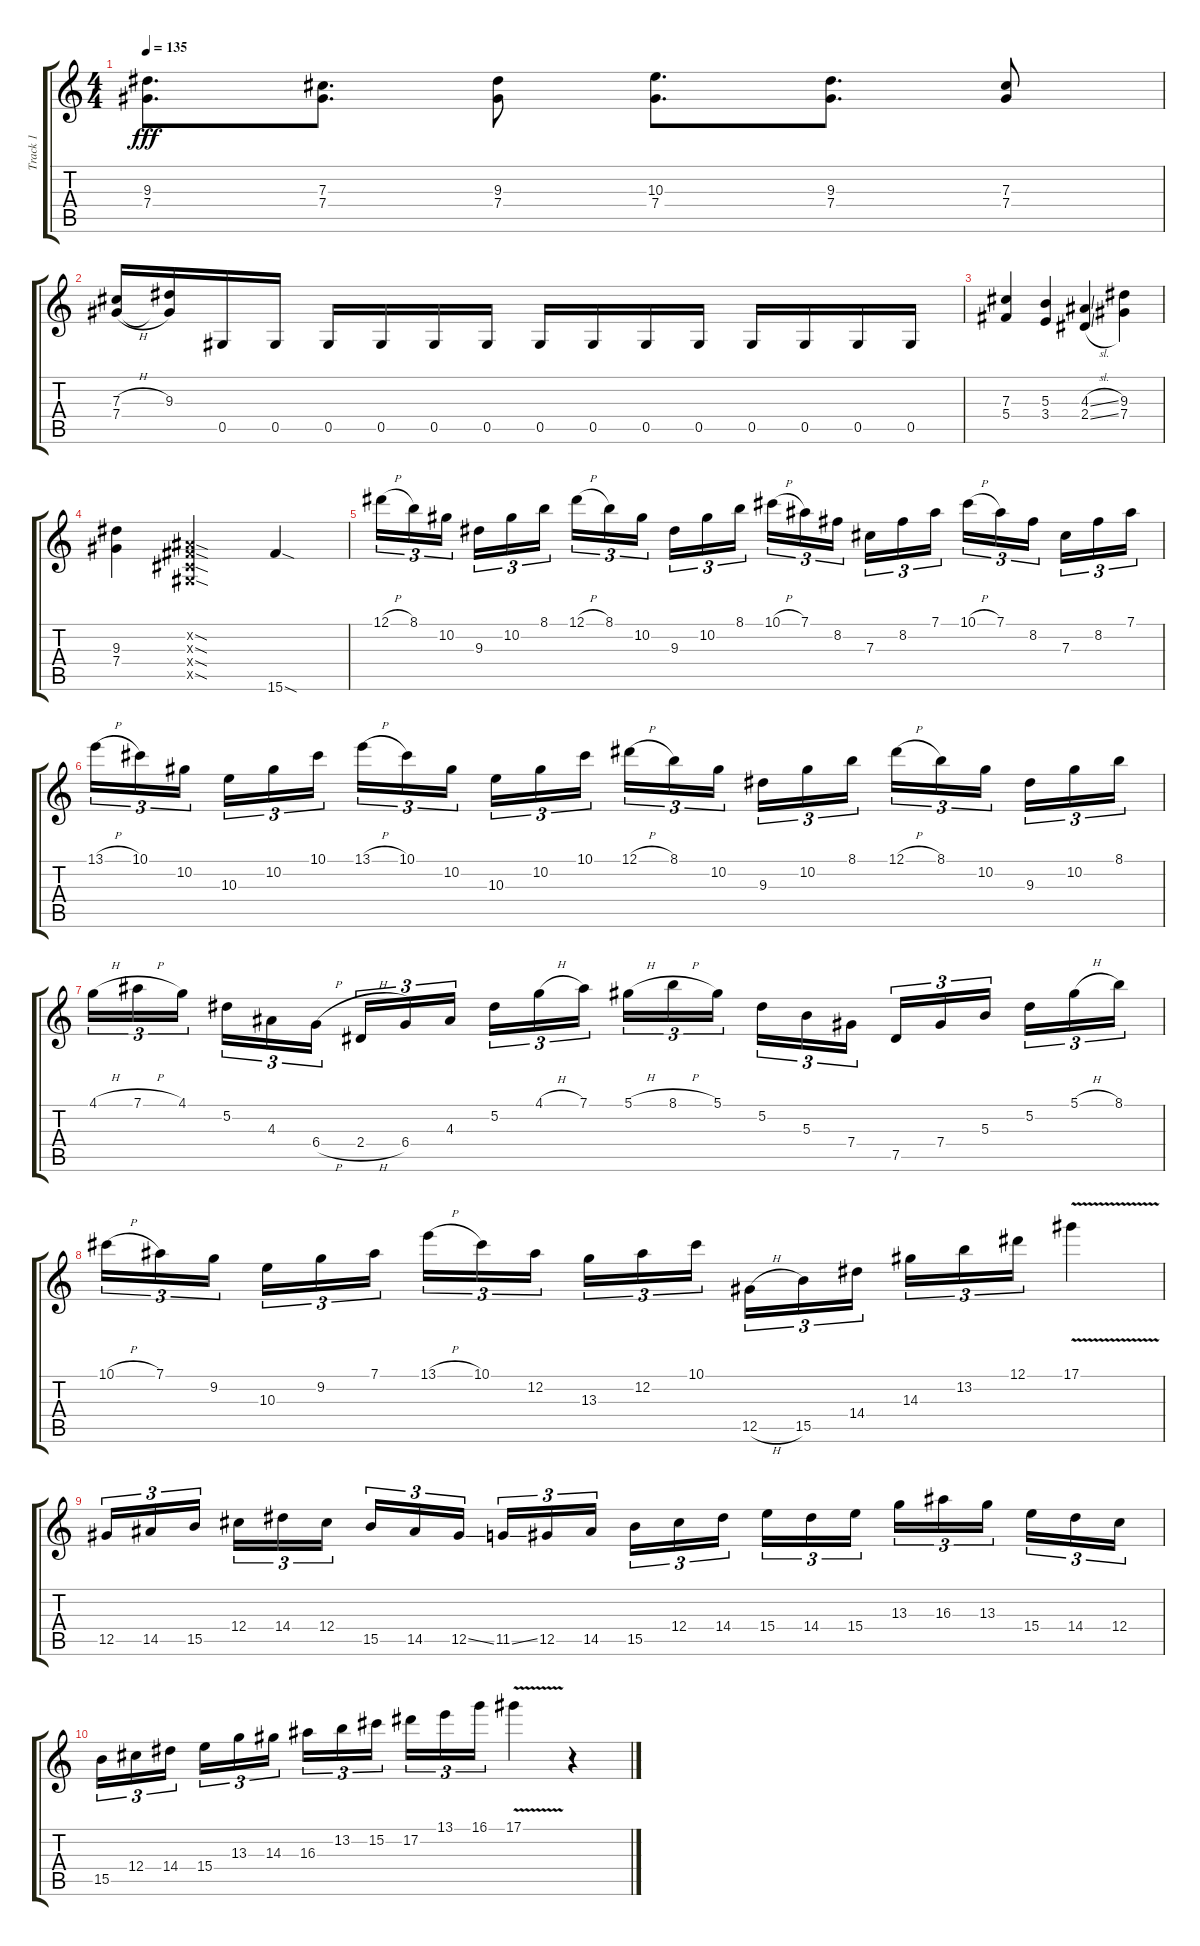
\track ("Track 1" "Track 1") {instrument overdrivenguitar}
\staff {score tabs}
\tuning (Eb4 Bb3 Gb3 Db3 Ab2 Eb2) {hide}
\ts (4 4)
\tempo 135
\clef g2
\ks c
(9.3 7.4).8{d dy fff} (7.3 7.4).8{d} (9.3 7.4).8 (10.3 7.4).8{d} (9.3 7.4).8{d} (7.3 7.4).8 |
(7.3{h} 7.4{h}).16 (9.3 7.4{t}).16 0.5.16 0.5.16 0.5.16 0.5.16 0.5.16 0.5.16 0.5.16 0.5.16 0.5.16 0.5.16 0.5.16 0.5.16 0.5.16 0.5.16 |
(7.3 5.4).4 (5.3 3.4).4 (4.3{sl} 2.4{sl}).4 (9.3 7.4).4 |
(9.3 7.4).4 (0.2{sod x} 0.3{sod x} 0.4{sod x} 0.5{sod x}).2 15.6{sod}.4 |
12.1{h}.16{tu (3 2)} 8.1.16{tu (3 2)} 10.2.16{tu (3 2) beam splitsecondary} 9.3.16{tu (3 2)} 10.2.16{tu (3 2)} 8.1.16{tu (3 2)} 12.1{h}.16{tu (3 2)} 8.1.16{tu (3 2)} 10.2.16{tu (3 2) beam splitsecondary} 9.3.16{tu (3 2)} 10.2.16{tu (3 2)} 8.1.16{tu (3 2)} 10.1{h}.16{tu (3 2)} 7.1.16{tu (3 2)} 8.2.16{tu (3 2) beam splitsecondary} 7.3.16{tu (3 2)} 8.2.16{tu (3 2)} 7.1.16{tu (3 2)} 10.1{h}.16{tu (3 2)} 7.1.16{tu (3 2)} 8.2.16{tu (3 2) beam splitsecondary} 7.3.16{tu (3 2)} 8.2.16{tu (3 2)} 7.1.16{tu (3 2)} |
13.1{h}.16{tu (3 2)} 10.1.16{tu (3 2)} 10.2.16{tu (3 2) beam splitsecondary} 10.3.16{tu (3 2)} 10.2.16{tu (3 2)} 10.1.16{tu (3 2)} 13.1{h}.16{tu (3 2)} 10.1.16{tu (3 2)} 10.2.16{tu (3 2) beam splitsecondary} 10.3.16{tu (3 2)} 10.2.16{tu (3 2)} 10.1.16{tu (3 2)} 12.1{h}.16{tu (3 2)} 8.1.16{tu (3 2)} 10.2.16{tu (3 2) beam splitsecondary} 9.3.16{tu (3 2)} 10.2.16{tu (3 2)} 8.1.16{tu (3 2)} 12.1{h}.16{tu (3 2)} 8.1.16{tu (3 2)} 10.2.16{tu (3 2) beam splitsecondary} 9.3.16{tu (3 2)} 10.2.16{tu (3 2)} 8.1.16{tu (3 2)} |
4.1{h}.16{tu (3 2)} 7.1{h}.16{tu (3 2)} 4.1.16{tu (3 2) beam splitsecondary} 5.2.16{tu (3 2)} 4.3.16{tu (3 2)} 6.4{h}.16{tu (3 2)} 2.4{h}.16{tu (3 2)} 6.4.16{tu (3 2)} 4.3.16{tu (3 2) beam splitsecondary} 5.2.16{tu (3 2)} 4.1{h}.16{tu (3 2)} 7.1.16{tu (3 2)} 5.1{h}.16{tu (3 2)} 8.1{h}.16{tu (3 2)} 5.1.16{tu (3 2) beam splitsecondary} 5.2.16{tu (3 2)} 5.3.16{tu (3 2)} 7.4.16{tu (3 2)} 7.5.16{tu (3 2)} 7.4.16{tu (3 2)} 5.3.16{tu (3 2) beam splitsecondary} 5.2.16{tu (3 2)} 5.1{h}.16{tu (3 2)} 8.1.16{tu (3 2)} |
10.1{h}.16{tu (3 2)} 7.1.16{tu (3 2)} 9.2.16{tu (3 2) beam splitsecondary} 10.3.16{tu (3 2)} 9.2.16{tu (3 2)} 7.1.16{tu (3 2)} 13.1{h}.16{tu (3 2)} 10.1.16{tu (3 2)} 12.2.16{tu (3 2) beam splitsecondary} 13.3.16{tu (3 2)} 12.2.16{tu (3 2)} 10.1.16{tu (3 2)} 12.5{h}.16{tu (3 2)} 15.5.16{tu (3 2)} 14.4.16{tu (3 2) beam splitsecondary} 14.3.16{tu (3 2)} 13.2.16{tu (3 2)} 12.1.16{tu (3 2)} 17.1{v}.4 |
12.5.16{tu (3 2)} 14.5.16{tu (3 2)} 15.5.16{tu (3 2) beam splitsecondary} 12.4.16{tu (3 2)} 14.4.16{tu (3 2)} 12.4.16{tu (3 2)} 15.5.16{tu (3 2)} 14.5.16{tu (3 2)} 12.5{ss}.16{tu (3 2) beam splitsecondary} 11.5{ss}.16{tu (3 2)} 12.5.16{tu (3 2)} 14.5.16{tu (3 2)} 15.5.16{tu (3 2)} 12.4.16{tu (3 2)} 14.4.16{tu (3 2) beam splitsecondary} 15.4.16{tu (3 2)} 14.4.16{tu (3 2)} 15.4.16{tu (3 2)} 13.3.16{tu (3 2)} 16.3.16{tu (3 2)} 13.3.16{tu (3 2) beam splitsecondary} 15.4.16{tu (3 2)} 14.4.16{tu (3 2)} 12.4.16{tu (3 2)} |
15.5.16{tu (3 2)} 12.4.16{tu (3 2)} 14.4.16{tu (3 2) beam splitsecondary} 15.4.16{tu (3 2)} 13.3.16{tu (3 2)} 14.3.16{tu (3 2)} 16.3.16{tu (3 2)} 13.2.16{tu (3 2)} 15.2.16{tu (3 2) beam splitsecondary} 17.2.16{tu (3 2)} 13.1.16{tu (3 2)} 16.1.16{tu (3 2)} 17.1{v}.4 r.4
